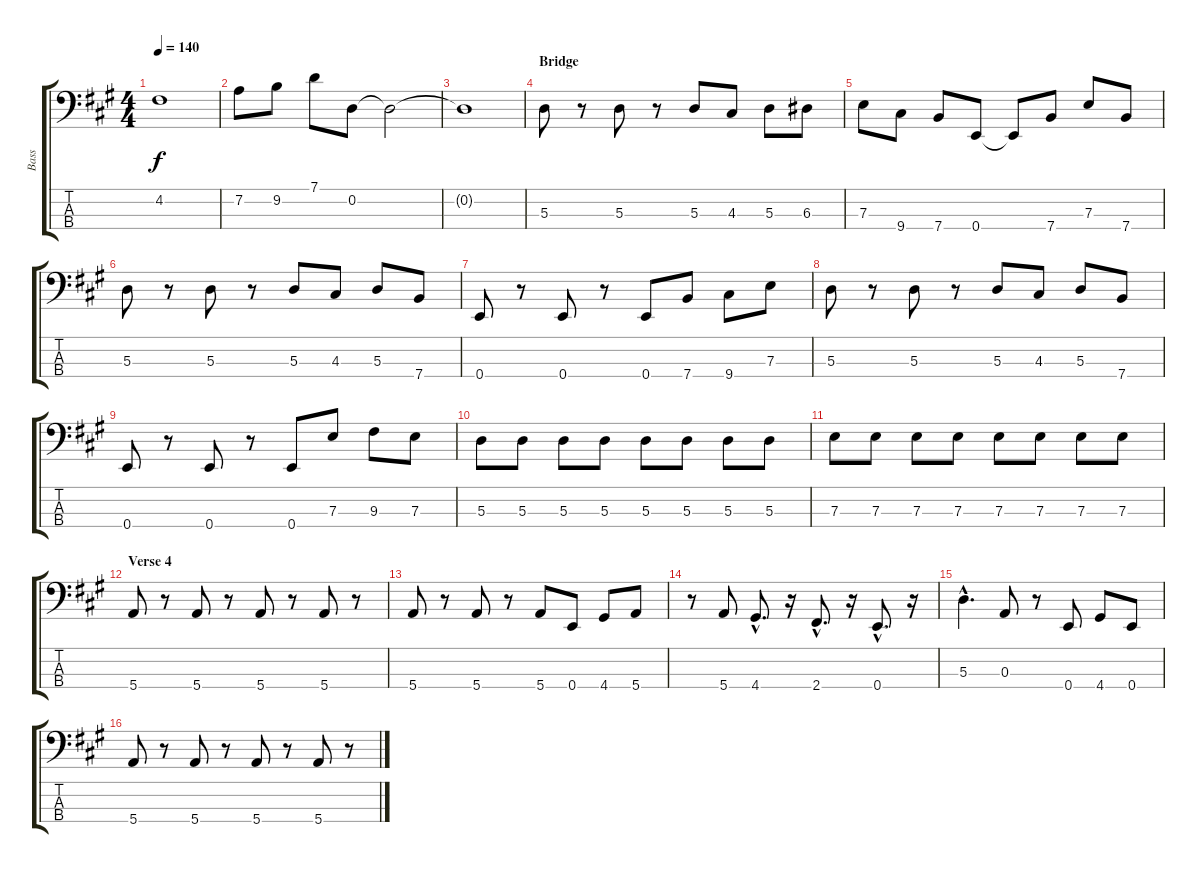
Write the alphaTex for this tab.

\track ("Bass" "Bass") {instrument electricbassfinger}
\staff {score tabs}
\tuning (G2 D2 A1 E1) {hide}
\ts (4 4)
\tempo 140
\clef f4
\ks a
4.2.1{dy f} |
7.2.8 9.2.8 7.1.8 0.2.8 0.2{t}.2 |
0.2{t}.1 |
\section ("" "Bridge")
5.3.8 r.8 5.3.8 r.8 5.3.8 4.3.8 5.3.8 6.3.8 |
7.3.8 9.4.8 7.4.8 0.4.8 0.4{t}.8 7.4.8 7.3.8 7.4.8 |
5.3.8 r.8 5.3.8 r.8 5.3.8 4.3.8 5.3.8 7.4.8 |
0.4.8 r.8 0.4.8 r.8 0.4.8 7.4.8 9.4.8 7.3.8 |
5.3.8 r.8 5.3.8 r.8 5.3.8 4.3.8 5.3.8 7.4.8 |
0.4.8 r.8 0.4.8 r.8 0.4.8 7.3.8 9.3.8 7.3.8 |
5.3.8 5.3.8 5.3.8 5.3.8 5.3.8 5.3.8 5.3.8 5.3.8 |
7.3.8 7.3.8 7.3.8 7.3.8 7.3.8 7.3.8 7.3.8 7.3.8 |
\section ("" "Verse 4")
5.4.8 r.8 5.4.8 r.8 5.4.8 r.8 5.4.8 r.8 |
5.4.8 r.8 5.4.8 r.8 5.4.8 0.4.8 4.4.8 5.4.8 |
r.8 5.4.8 4.4{hac}.8{d} r.16 2.4{hac}.8{d} r.16 0.4{hac}.8{d} r.16 |
5.3{hac}.4{d} 0.3.8 r.8 0.4.8 4.4.8 0.4.8 |
5.4.8 r.8 5.4.8 r.8 5.4.8 r.8 5.4.8 r.8
